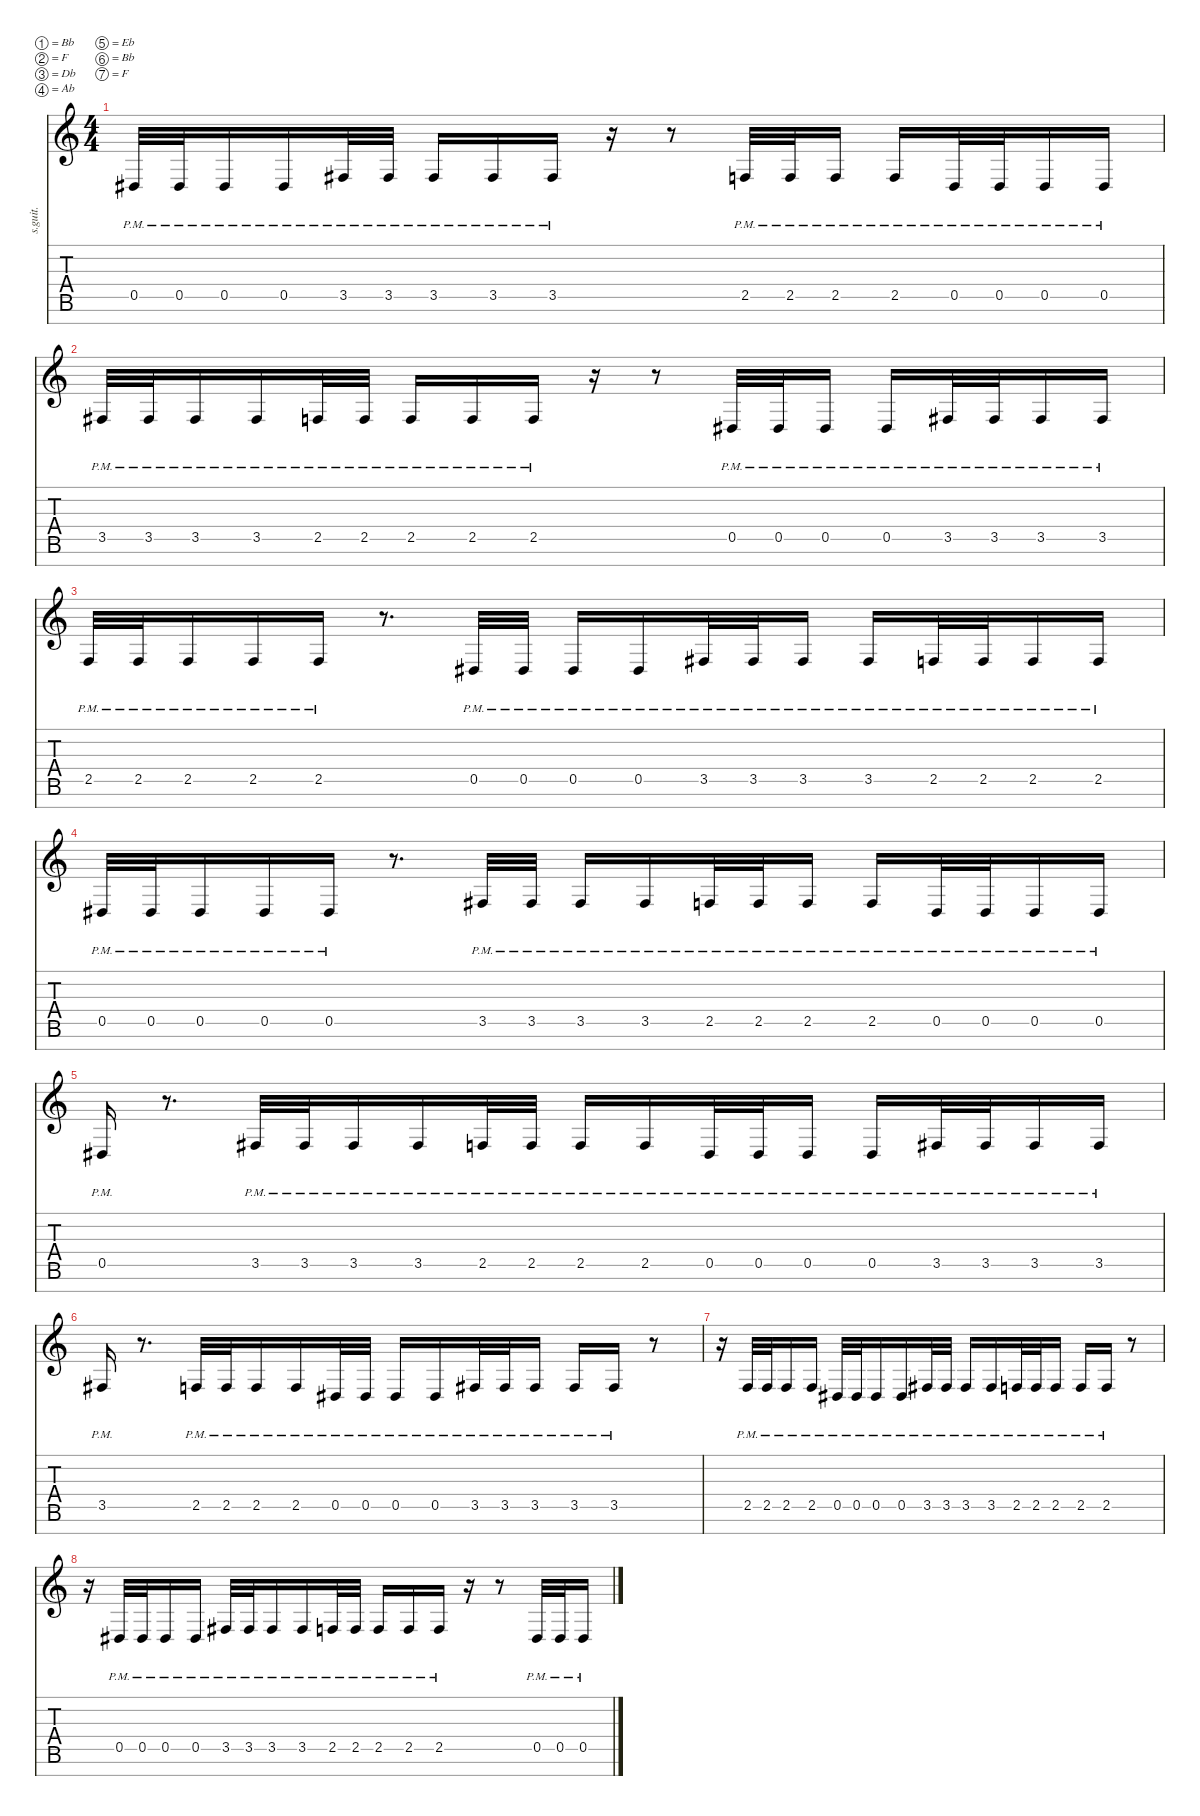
\defaultSystemsLayout 4
\hideDynamics
\bracketExtendMode nobrackets
\track ("Marten Hagstrom (Guitar 2)" "s.guit.") {instrument distortionguitar}
\staff {score tabs}
\tuning (Bb3 F3 Db3 Ab2 Eb2 Bb1 F1)
\ts (4 4)
\tempo (115 hide)
\clef g2
\ks c
0.5{pm acc #}.32{lyrics (0 "") lyrics (1 "") lyrics (2 "") lyrics (3 "") lyrics (4 "") dy f} 0.5{pm acc #}.32{lyrics (0 "") lyrics (1 "") lyrics (2 "") lyrics (3 "") lyrics (4 "")} 0.5{pm acc #}.16{lyrics (0 "") lyrics (1 "") lyrics (2 "") lyrics (3 "") lyrics (4 "")} 0.5{pm acc #}.16{lyrics (0 "") lyrics (1 "") lyrics (2 "") lyrics (3 "") lyrics (4 "")} 3.5{pm acc #}.32{lyrics (0 "") lyrics (1 "") lyrics (2 "") lyrics (3 "") lyrics (4 "")} 3.5{pm acc #}.32{lyrics (0 "") lyrics (1 "") lyrics (2 "") lyrics (3 "") lyrics (4 "")} 3.5{pm acc #}.16{lyrics (0 "") lyrics (1 "") lyrics (2 "") lyrics (3 "") lyrics (4 "")} 3.5{pm acc #}.16{lyrics (0 "") lyrics (1 "") lyrics (2 "") lyrics (3 "") lyrics (4 "")} 3.5{pm acc #}.16{lyrics (0 "") lyrics (1 "") lyrics (2 "") lyrics (3 "") lyrics (4 "")} r.16 r.8 2.5{pm}.32{lyrics (0 "") lyrics (1 "") lyrics (2 "") lyrics (3 "") lyrics (4 "")} 2.5{pm}.32{lyrics (0 "") lyrics (1 "") lyrics (2 "") lyrics (3 "") lyrics (4 "")} 2.5{pm}.16{lyrics (0 "") lyrics (1 "") lyrics (2 "") lyrics (3 "") lyrics (4 "")} 2.5{pm}.16{lyrics (0 "") lyrics (1 "") lyrics (2 "") lyrics (3 "") lyrics (4 "")} 0.5{pm acc #}.32{lyrics (0 "") lyrics (1 "") lyrics (2 "") lyrics (3 "") lyrics (4 "")} 0.5{pm acc #}.32{lyrics (0 "") lyrics (1 "") lyrics (2 "") lyrics (3 "") lyrics (4 "")} 0.5{pm acc #}.16{lyrics (0 "") lyrics (1 "") lyrics (2 "") lyrics (3 "") lyrics (4 "")} 0.5{pm acc #}.16{lyrics (0 "") lyrics (1 "") lyrics (2 "") lyrics (3 "") lyrics (4 "")} |
3.5{pm acc #}.32{lyrics (0 "") lyrics (1 "") lyrics (2 "") lyrics (3 "") lyrics (4 "")} 3.5{pm acc #}.32{lyrics (0 "") lyrics (1 "") lyrics (2 "") lyrics (3 "") lyrics (4 "")} 3.5{pm acc #}.16{lyrics (0 "") lyrics (1 "") lyrics (2 "") lyrics (3 "") lyrics (4 "")} 3.5{pm acc #}.16{lyrics (0 "") lyrics (1 "") lyrics (2 "") lyrics (3 "") lyrics (4 "")} 2.5{pm}.32{lyrics (0 "") lyrics (1 "") lyrics (2 "") lyrics (3 "") lyrics (4 "")} 2.5{pm}.32{lyrics (0 "") lyrics (1 "") lyrics (2 "") lyrics (3 "") lyrics (4 "")} 2.5{pm}.16{lyrics (0 "") lyrics (1 "") lyrics (2 "") lyrics (3 "") lyrics (4 "")} 2.5{pm}.16{lyrics (0 "") lyrics (1 "") lyrics (2 "") lyrics (3 "") lyrics (4 "")} 2.5{pm}.16{lyrics (0 "") lyrics (1 "") lyrics (2 "") lyrics (3 "") lyrics (4 "")} r.16 r.8 0.5{pm acc #}.32{lyrics (0 "") lyrics (1 "") lyrics (2 "") lyrics (3 "") lyrics (4 "")} 0.5{pm acc #}.32{lyrics (0 "") lyrics (1 "") lyrics (2 "") lyrics (3 "") lyrics (4 "")} 0.5{pm acc #}.16{lyrics (0 "") lyrics (1 "") lyrics (2 "") lyrics (3 "") lyrics (4 "")} 0.5{pm acc #}.16{lyrics (0 "") lyrics (1 "") lyrics (2 "") lyrics (3 "") lyrics (4 "")} 3.5{pm acc #}.32{lyrics (0 "") lyrics (1 "") lyrics (2 "") lyrics (3 "") lyrics (4 "")} 3.5{pm acc #}.32{lyrics (0 "") lyrics (1 "") lyrics (2 "") lyrics (3 "") lyrics (4 "")} 3.5{pm acc #}.16{lyrics (0 "") lyrics (1 "") lyrics (2 "") lyrics (3 "") lyrics (4 "")} 3.5{pm acc #}.16{lyrics (0 "") lyrics (1 "") lyrics (2 "") lyrics (3 "") lyrics (4 "")} |
2.5{pm}.32{lyrics (0 "") lyrics (1 "") lyrics (2 "") lyrics (3 "") lyrics (4 "")} 2.5{pm}.32{lyrics (0 "") lyrics (1 "") lyrics (2 "") lyrics (3 "") lyrics (4 "")} 2.5{pm}.16{lyrics (0 "") lyrics (1 "") lyrics (2 "") lyrics (3 "") lyrics (4 "")} 2.5{pm}.16{lyrics (0 "") lyrics (1 "") lyrics (2 "") lyrics (3 "") lyrics (4 "")} 2.5{pm}.16{lyrics (0 "") lyrics (1 "") lyrics (2 "") lyrics (3 "") lyrics (4 "")} r.8{d} 0.5{pm acc #}.32{lyrics (0 "") lyrics (1 "") lyrics (2 "") lyrics (3 "") lyrics (4 "")} 0.5{pm acc #}.32{lyrics (0 "") lyrics (1 "") lyrics (2 "") lyrics (3 "") lyrics (4 "")} 0.5{pm acc #}.16{lyrics (0 "") lyrics (1 "") lyrics (2 "") lyrics (3 "") lyrics (4 "")} 0.5{pm acc #}.16{lyrics (0 "") lyrics (1 "") lyrics (2 "") lyrics (3 "") lyrics (4 "")} 3.5{pm acc #}.32{lyrics (0 "") lyrics (1 "") lyrics (2 "") lyrics (3 "") lyrics (4 "")} 3.5{pm acc #}.32{lyrics (0 "") lyrics (1 "") lyrics (2 "") lyrics (3 "") lyrics (4 "")} 3.5{pm acc #}.16{lyrics (0 "") lyrics (1 "") lyrics (2 "") lyrics (3 "") lyrics (4 "")} 3.5{pm acc #}.16{lyrics (0 "") lyrics (1 "") lyrics (2 "") lyrics (3 "") lyrics (4 "")} 2.5{pm}.32{lyrics (0 "") lyrics (1 "") lyrics (2 "") lyrics (3 "") lyrics (4 "")} 2.5{pm}.32{lyrics (0 "") lyrics (1 "") lyrics (2 "") lyrics (3 "") lyrics (4 "")} 2.5{pm}.16{lyrics (0 "") lyrics (1 "") lyrics (2 "") lyrics (3 "") lyrics (4 "")} 2.5{pm}.16{lyrics (0 "") lyrics (1 "") lyrics (2 "") lyrics (3 "") lyrics (4 "")} |
0.5{pm acc #}.32{lyrics (0 "") lyrics (1 "") lyrics (2 "") lyrics (3 "") lyrics (4 "")} 0.5{pm acc #}.32{lyrics (0 "") lyrics (1 "") lyrics (2 "") lyrics (3 "") lyrics (4 "")} 0.5{pm acc #}.16{lyrics (0 "") lyrics (1 "") lyrics (2 "") lyrics (3 "") lyrics (4 "")} 0.5{pm acc #}.16{lyrics (0 "") lyrics (1 "") lyrics (2 "") lyrics (3 "") lyrics (4 "")} 0.5{pm acc #}.16{lyrics (0 "") lyrics (1 "") lyrics (2 "") lyrics (3 "") lyrics (4 "")} r.8{d} 3.5{pm acc #}.32{lyrics (0 "") lyrics (1 "") lyrics (2 "") lyrics (3 "") lyrics (4 "")} 3.5{pm acc #}.32{lyrics (0 "") lyrics (1 "") lyrics (2 "") lyrics (3 "") lyrics (4 "")} 3.5{pm acc #}.16{lyrics (0 "") lyrics (1 "") lyrics (2 "") lyrics (3 "") lyrics (4 "")} 3.5{pm acc #}.16{lyrics (0 "") lyrics (1 "") lyrics (2 "") lyrics (3 "") lyrics (4 "")} 2.5{pm}.32{lyrics (0 "") lyrics (1 "") lyrics (2 "") lyrics (3 "") lyrics (4 "")} 2.5{pm}.32{lyrics (0 "") lyrics (1 "") lyrics (2 "") lyrics (3 "") lyrics (4 "")} 2.5{pm}.16{lyrics (0 "") lyrics (1 "") lyrics (2 "") lyrics (3 "") lyrics (4 "")} 2.5{pm}.16{lyrics (0 "") lyrics (1 "") lyrics (2 "") lyrics (3 "") lyrics (4 "")} 0.5{pm acc #}.32{lyrics (0 "") lyrics (1 "") lyrics (2 "") lyrics (3 "") lyrics (4 "")} 0.5{pm acc #}.32{lyrics (0 "") lyrics (1 "") lyrics (2 "") lyrics (3 "") lyrics (4 "")} 0.5{pm acc #}.16{lyrics (0 "") lyrics (1 "") lyrics (2 "") lyrics (3 "") lyrics (4 "")} 0.5{pm acc #}.16{lyrics (0 "") lyrics (1 "") lyrics (2 "") lyrics (3 "") lyrics (4 "")} |
0.5{pm acc #}.16{lyrics (0 "") lyrics (1 "") lyrics (2 "") lyrics (3 "") lyrics (4 "")} r.8{d} 3.5{pm acc #}.32{lyrics (0 "") lyrics (1 "") lyrics (2 "") lyrics (3 "") lyrics (4 "")} 3.5{pm acc #}.32{lyrics (0 "") lyrics (1 "") lyrics (2 "") lyrics (3 "") lyrics (4 "")} 3.5{pm acc #}.16{lyrics (0 "") lyrics (1 "") lyrics (2 "") lyrics (3 "") lyrics (4 "")} 3.5{pm acc #}.16{lyrics (0 "") lyrics (1 "") lyrics (2 "") lyrics (3 "") lyrics (4 "")} 2.5{pm}.32{lyrics (0 "") lyrics (1 "") lyrics (2 "") lyrics (3 "") lyrics (4 "")} 2.5{pm}.32{lyrics (0 "") lyrics (1 "") lyrics (2 "") lyrics (3 "") lyrics (4 "")} 2.5{pm}.16{lyrics (0 "") lyrics (1 "") lyrics (2 "") lyrics (3 "") lyrics (4 "")} 2.5{pm}.16{lyrics (0 "") lyrics (1 "") lyrics (2 "") lyrics (3 "") lyrics (4 "")} 0.5{pm acc #}.32{lyrics (0 "") lyrics (1 "") lyrics (2 "") lyrics (3 "") lyrics (4 "")} 0.5{pm acc #}.32{lyrics (0 "") lyrics (1 "") lyrics (2 "") lyrics (3 "") lyrics (4 "")} 0.5{pm acc #}.16{lyrics (0 "") lyrics (1 "") lyrics (2 "") lyrics (3 "") lyrics (4 "")} 0.5{pm acc #}.16{lyrics (0 "") lyrics (1 "") lyrics (2 "") lyrics (3 "") lyrics (4 "")} 3.5{pm acc #}.32{lyrics (0 "") lyrics (1 "") lyrics (2 "") lyrics (3 "") lyrics (4 "")} 3.5{pm acc #}.32{lyrics (0 "") lyrics (1 "") lyrics (2 "") lyrics (3 "") lyrics (4 "")} 3.5{pm acc #}.16{lyrics (0 "") lyrics (1 "") lyrics (2 "") lyrics (3 "") lyrics (4 "")} 3.5{pm acc #}.16{lyrics (0 "") lyrics (1 "") lyrics (2 "") lyrics (3 "") lyrics (4 "")} |
3.5{pm acc #}.16{lyrics (0 "") lyrics (1 "") lyrics (2 "") lyrics (3 "") lyrics (4 "")} r.8{d} 2.5{pm}.32{lyrics (0 "") lyrics (1 "") lyrics (2 "") lyrics (3 "") lyrics (4 "")} 2.5{pm}.32{lyrics (0 "") lyrics (1 "") lyrics (2 "") lyrics (3 "") lyrics (4 "")} 2.5{pm}.16{lyrics (0 "") lyrics (1 "") lyrics (2 "") lyrics (3 "") lyrics (4 "")} 2.5{pm}.16{lyrics (0 "") lyrics (1 "") lyrics (2 "") lyrics (3 "") lyrics (4 "")} 0.5{pm acc #}.32{lyrics (0 "") lyrics (1 "") lyrics (2 "") lyrics (3 "") lyrics (4 "")} 0.5{pm acc #}.32{lyrics (0 "") lyrics (1 "") lyrics (2 "") lyrics (3 "") lyrics (4 "")} 0.5{pm acc #}.16{lyrics (0 "") lyrics (1 "") lyrics (2 "") lyrics (3 "") lyrics (4 "")} 0.5{pm acc #}.16{lyrics (0 "") lyrics (1 "") lyrics (2 "") lyrics (3 "") lyrics (4 "")} 3.5{pm acc #}.32{lyrics (0 "") lyrics (1 "") lyrics (2 "") lyrics (3 "") lyrics (4 "")} 3.5{pm acc #}.32{lyrics (0 "") lyrics (1 "") lyrics (2 "") lyrics (3 "") lyrics (4 "")} 3.5{pm acc #}.16{lyrics (0 "") lyrics (1 "") lyrics (2 "") lyrics (3 "") lyrics (4 "")} 3.5{pm acc #}.16{lyrics (0 "") lyrics (1 "") lyrics (2 "") lyrics (3 "") lyrics (4 "")} 3.5{pm acc #}.16{lyrics (0 "") lyrics (1 "") lyrics (2 "") lyrics (3 "") lyrics (4 "") dy mf} r.8 |
r.16 2.5{pm}.32{lyrics (0 "") lyrics (1 "") lyrics (2 "") lyrics (3 "") lyrics (4 "") dy f} 2.5{pm}.32{lyrics (0 "") lyrics (1 "") lyrics (2 "") lyrics (3 "") lyrics (4 "")} 2.5{pm}.16{lyrics (0 "") lyrics (1 "") lyrics (2 "") lyrics (3 "") lyrics (4 "")} 2.5{pm}.16{lyrics (0 "") lyrics (1 "") lyrics (2 "") lyrics (3 "") lyrics (4 "")} 0.5{pm acc #}.32{lyrics (0 "") lyrics (1 "") lyrics (2 "") lyrics (3 "") lyrics (4 "")} 0.5{pm acc #}.32{lyrics (0 "") lyrics (1 "") lyrics (2 "") lyrics (3 "") lyrics (4 "")} 0.5{pm acc #}.16{lyrics (0 "") lyrics (1 "") lyrics (2 "") lyrics (3 "") lyrics (4 "")} 0.5{pm acc #}.16{lyrics (0 "") lyrics (1 "") lyrics (2 "") lyrics (3 "") lyrics (4 "")} 3.5{pm acc #}.32{lyrics (0 "") lyrics (1 "") lyrics (2 "") lyrics (3 "") lyrics (4 "")} 3.5{pm acc #}.32{lyrics (0 "") lyrics (1 "") lyrics (2 "") lyrics (3 "") lyrics (4 "")} 3.5{pm acc #}.16{lyrics (0 "") lyrics (1 "") lyrics (2 "") lyrics (3 "") lyrics (4 "")} 3.5{pm acc #}.16{lyrics (0 "") lyrics (1 "") lyrics (2 "") lyrics (3 "") lyrics (4 "")} 2.5{pm}.32{lyrics (0 "") lyrics (1 "") lyrics (2 "") lyrics (3 "") lyrics (4 "")} 2.5{pm}.32{lyrics (0 "") lyrics (1 "") lyrics (2 "") lyrics (3 "") lyrics (4 "")} 2.5{pm}.16{lyrics (0 "") lyrics (1 "") lyrics (2 "") lyrics (3 "") lyrics (4 "")} 2.5{pm}.16{lyrics (0 "") lyrics (1 "") lyrics (2 "") lyrics (3 "") lyrics (4 "")} 2.5{pm}.16{lyrics (0 "") lyrics (1 "") lyrics (2 "") lyrics (3 "") lyrics (4 "")} r.8 |
r.16 0.5{pm acc #}.32{lyrics (0 "") lyrics (1 "") lyrics (2 "") lyrics (3 "") lyrics (4 "")} 0.5{pm acc #}.32{lyrics (0 "") lyrics (1 "") lyrics (2 "") lyrics (3 "") lyrics (4 "")} 0.5{pm acc #}.16{lyrics (0 "") lyrics (1 "") lyrics (2 "") lyrics (3 "") lyrics (4 "")} 0.5{pm acc #}.16{lyrics (0 "") lyrics (1 "") lyrics (2 "") lyrics (3 "") lyrics (4 "")} 3.5{pm acc #}.32{lyrics (0 "") lyrics (1 "") lyrics (2 "") lyrics (3 "") lyrics (4 "")} 3.5{pm acc #}.32{lyrics (0 "") lyrics (1 "") lyrics (2 "") lyrics (3 "") lyrics (4 "")} 3.5{pm acc #}.16{lyrics (0 "") lyrics (1 "") lyrics (2 "") lyrics (3 "") lyrics (4 "")} 3.5{pm acc #}.16{lyrics (0 "") lyrics (1 "") lyrics (2 "") lyrics (3 "") lyrics (4 "")} 2.5{pm}.32{lyrics (0 "") lyrics (1 "") lyrics (2 "") lyrics (3 "") lyrics (4 "")} 2.5{pm}.32{lyrics (0 "") lyrics (1 "") lyrics (2 "") lyrics (3 "") lyrics (4 "")} 2.5{pm}.16{lyrics (0 "") lyrics (1 "") lyrics (2 "") lyrics (3 "") lyrics (4 "")} 2.5{pm}.16{lyrics (0 "") lyrics (1 "") lyrics (2 "") lyrics (3 "") lyrics (4 "")} 2.5{pm}.16{lyrics (0 "") lyrics (1 "") lyrics (2 "") lyrics (3 "") lyrics (4 "")} r.16 r.8 0.5{pm acc #}.32{lyrics (0 "") lyrics (1 "") lyrics (2 "") lyrics (3 "") lyrics (4 "")} 0.5{pm acc #}.32{lyrics (0 "") lyrics (1 "") lyrics (2 "") lyrics (3 "") lyrics (4 "")} 0.5{pm acc #}.16{lyrics (0 "") lyrics (1 "") lyrics (2 "") lyrics (3 "") lyrics (4 "")}
